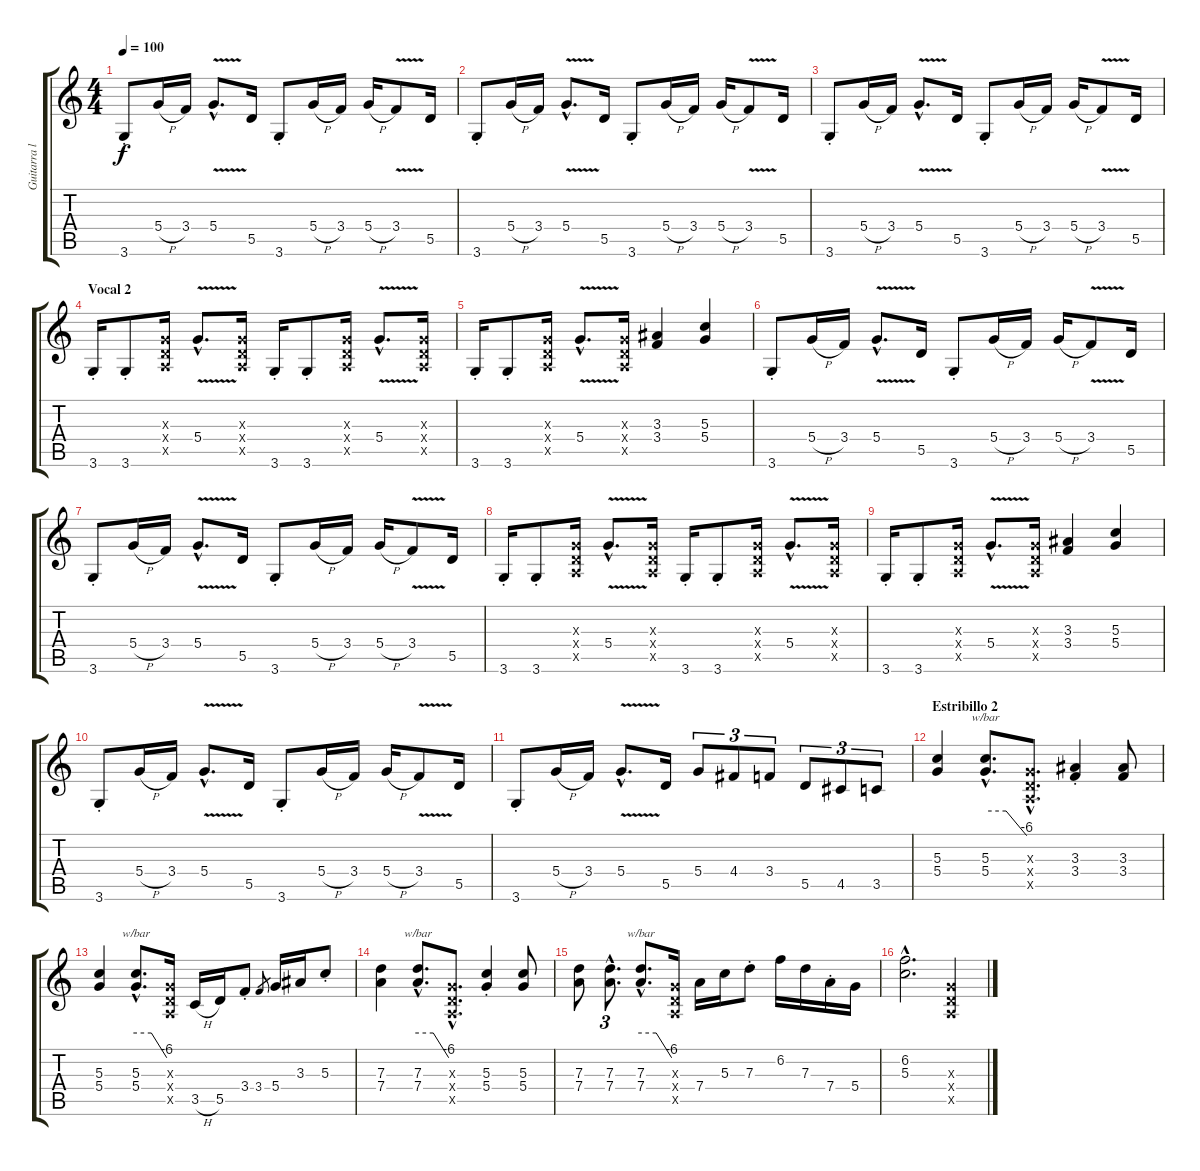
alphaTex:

\track ("Guitarra líder" "Guitarra l") {instrument distortionguitar}
\staff {score tabs}
\tuning (E4 B3 G3 D3 A2 E2) {hide}
\ts (4 4)
\tempo 100
\clef g2
\ks c
3.6{st}.8{dy f} 5.4{h}.16 3.4.16 5.4{v hac}.8{d} 5.5.16 3.6{st}.8 5.4{h}.16 3.4.16 5.4{h}.16 3.4{v}.8 5.5.16 |
3.6{st}.8 5.4{h}.16 3.4.16 5.4{v hac}.8{d} 5.5.16 3.6{st}.8 5.4{h}.16 3.4.16 5.4{h}.16 3.4{v}.8 5.5.16 |
3.6{st}.8 5.4{h}.16 3.4.16 5.4{v hac}.8{d} 5.5.16 3.6{st}.8 5.4{h}.16 3.4.16 5.4{h}.16 3.4{v}.8 5.5.16 |
\section ("" "Vocal 2")
3.6{st}.16 3.6{st}.8 (0.3{x} 0.4{x} 0.5{x}).16 5.4{v hac}.8{d} (0.3{x} 0.4{x} 0.5{x}).16 3.6{st}.16 3.6{st}.8 (0.3{x} 0.4{x} 0.5{x}).16 5.4{v hac}.8{d} (0.3{x} 0.4{x} 0.5{x}).16 |
3.6{st}.16 3.6{st}.8 (0.3{x} 0.4{x} 0.5{x}).16 5.4{v hac}.8{d} (0.3{x} 0.4{x} 0.5{x}).16 (3.3 3.4).4 (5.3 5.4).4 |
3.6{st}.8 5.4{h}.16 3.4.16 5.4{v hac}.8{d} 5.5.16 3.6{st}.8 5.4{h}.16 3.4.16 5.4{h}.16 3.4{v}.8 5.5.16 |
3.6{st}.8 5.4{h}.16 3.4.16 5.4{v hac}.8{d} 5.5.16 3.6{st}.8 5.4{h}.16 3.4.16 5.4{h}.16 3.4{v}.8 5.5.16 |
3.6{st}.16 3.6{st}.8 (0.3{x} 0.4{x} 0.5{x}).16 5.4{v hac}.8{d} (0.3{x} 0.4{x} 0.5{x}).16 3.6{st}.16 3.6{st}.8 (0.3{x} 0.4{x} 0.5{x}).16 5.4{v hac}.8{d} (0.3{x} 0.4{x} 0.5{x}).16 |
3.6{st}.16 3.6{st}.8 (0.3{x} 0.4{x} 0.5{x}).16 5.4{v hac}.8{d} (0.3{x} 0.4{x} 0.5{x}).16 (3.3 3.4).4 (5.3 5.4).4 |
3.6{st}.8 5.4{h}.16 3.4.16 5.4{v hac}.8{d} 5.5.16 3.6{st}.8 5.4{h}.16 3.4.16 5.4{h}.16 3.4{v}.8 5.5.16 |
3.6{st}.8 5.4{h}.16 3.4.16 5.4{v hac}.8{d} 5.5.16 5.4.8{tu (3 2)} 4.4.8{tu (3 2)} 3.4.8{tu (3 2)} 5.5.8{tu (3 2)} 4.5.8{tu (3 2)} 3.5.8{tu (3 2)} |
\section ("" "Estribillo 2")
(5.3 5.4).4 (5.3{hac} 5.4{hac}).8{d tbe (custom default 0 0 30 0 60 -24)} (0.3{hac x} 0.4{hac x} 0.5{hac x}).8{d} (3.3{st} 3.4{st}).4 (3.3 3.4).8 |
(5.3 5.4).4 (5.3{hac} 5.4{hac}).8{d tbe (custom default 0 0 30 0 60 -24)} (0.3{x} 0.4{x} 0.5{x}).16 3.5{h}.16 5.5.16 3.4{st}.8 3.4.8{gr} 5.4.16 3.3.16 5.3{st}.8 |
(7.3 7.4).4 (7.3{hac} 7.4{hac}).8{d tbe (custom default 0 0 30 0 60 -24)} (0.3{hac x} 0.4{hac x} 0.5{hac x}).8{d} (5.3{st} 5.4{st}).4 (5.3 5.4).8 |
(7.3 7.4).8 (7.3{hac} 7.4{hac}).8{d tu (3 2)} (7.3{hac} 7.4{hac}).8{d tbe (custom default 0 0 30 0 60 -24)} (0.3{x} 0.4{x} 0.5{x}).16 7.4.16 5.3.16 7.3{st}.8 6.2.16 7.3.16 7.4{st}.16 5.4.16 |
(6.2{hac} 5.3{hac}).2{d} (0.3{x} 0.4{x} 0.5{x}).4
